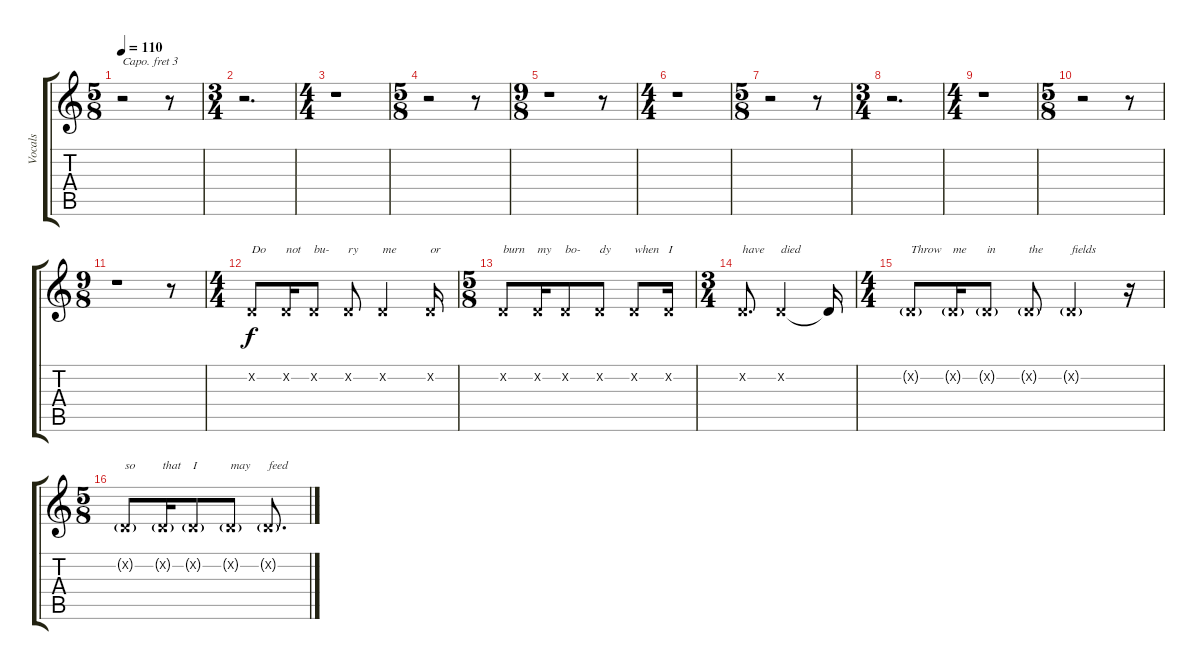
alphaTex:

\track ("Vocals" "Vocals") {instrument lead6voice}
\staff {score tabs}
\capo 3
\tuning (E4 B3 G3 D3 A2 E2) {hide}
\ts (5 8)
\tempo 110
\clef g2
\ks c
r.2{dy mp} r.8 |
\ts (3 4)
r.2{d} |
\ts (4 4)
r.1 |
\ts (5 8)
r.2 r.8 |
\ts (9 8)
r.1 r.8 |
\ts (4 4)
r.1 |
\ts (5 8)
r.2 r.8 |
\ts (3 4)
r.2{d} |
\ts (4 4)
r.1 |
\ts (5 8)
r.2 r.8 |
\ts (9 8)
r.1 r.8 |
\ts (4 4)
0.2{x}.8{txt "Do" dy f} 0.2{x}.16{txt "not"} 0.2{x}.8{txt "bu-"} 0.2{x}.8{txt "ry"} 0.2{x}.2{txt "me"} 0.2{x}.16{txt "or"} |
\ts (5 8)
0.2{x}.8{txt "burn"} 0.2{x}.16{txt "my"} 0.2{x}.8{txt "bo-"} 0.2{x}.8{txt "dy"} 0.2{x}.8{txt "when"} 0.2{x}.16{txt "I"} |
\ts (3 4)
0.2{x}.8{d txt "have"} 0.2{x}.2{txt "died"} 0.2{t}.16 |
\ts (4 4)
0.2{g x}.8{txt "Throw"} 0.2{g x}.16{txt "me"} 0.2{g x}.8{txt "in"} 0.2{g x}.8{txt "the"} 0.2{g x}.2{txt "fields"} r.16 |
\ts (5 8)
0.2{g x}.8{txt "so"} 0.2{g x}.16{txt "that"} 0.2{g x}.8{txt "I"} 0.2{g x}.8{txt "may"} 0.2{g x}.8{d txt "feed"}
